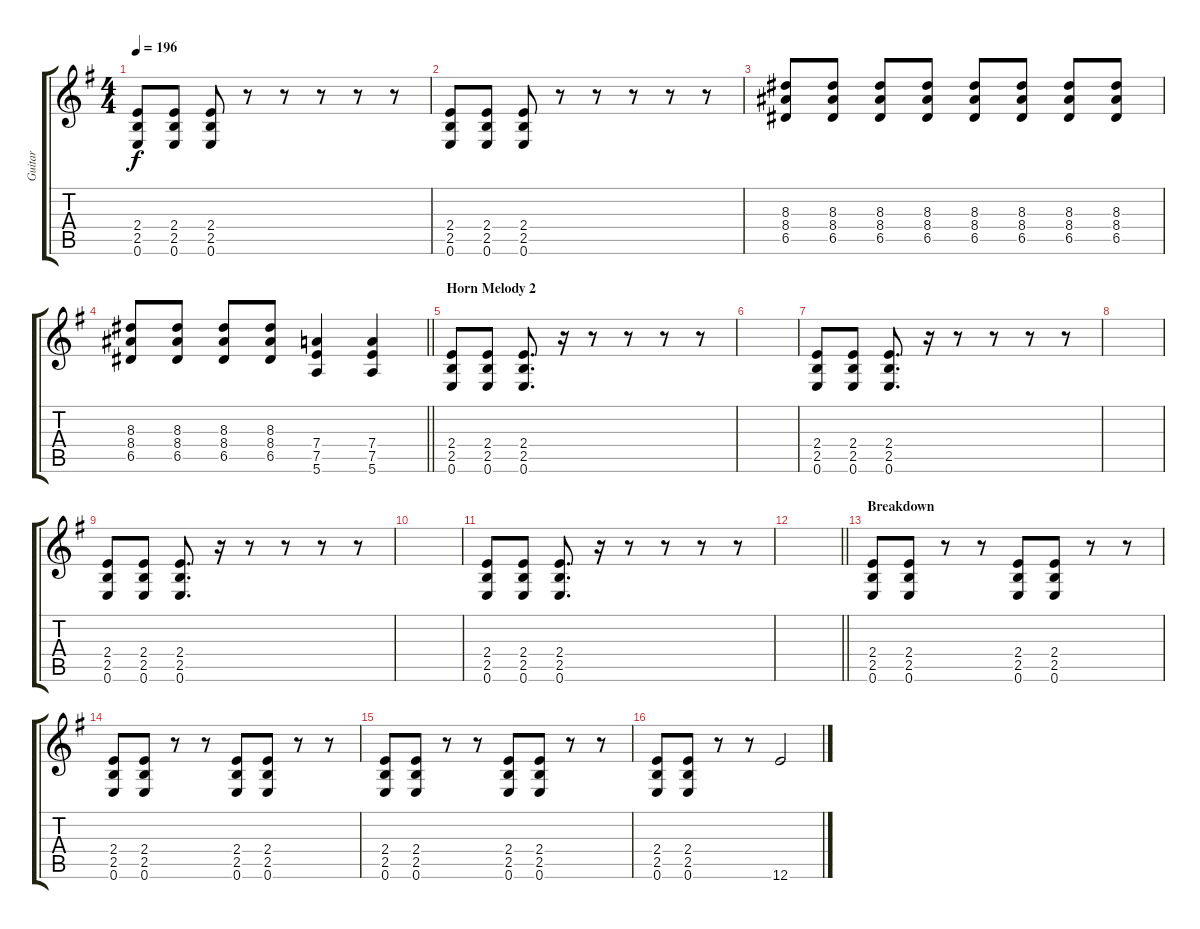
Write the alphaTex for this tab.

\track ("Guitar" "Guitar") {instrument distortionguitar}
\staff {score tabs}
\tuning (E4 B3 G3 D3 A2 E2) {hide}
\ts (4 4)
\tempo 196
\clef g2
\ks eminor
(2.4 2.5 0.6).8{dy f} (2.4 2.5 0.6).8 (2.4 2.5 0.6).8 r.8 r.8 r.8 r.8 r.8 |
(2.4 2.5 0.6).8 (2.4 2.5 0.6).8 (2.4 2.5 0.6).8 r.8 r.8 r.8 r.8 r.8 |
(8.3 8.4 6.5).8 (8.3 8.4 6.5).8 (8.3 8.4 6.5).8 (8.3 8.4 6.5).8 (8.3 8.4 6.5).8 (8.3 8.4 6.5).8 (8.3 8.4 6.5).8 (8.3 8.4 6.5).8 |
\barLineRight lightlight
(8.3 8.4 6.5).8 (8.3 8.4 6.5).8 (8.3 8.4 6.5).8 (8.3 8.4 6.5).8 (7.4 7.5 5.6).4 (7.4 7.5 5.6).4 |
\section ("" "Horn Melody 2")
(2.4 2.5 0.6).8 (2.4 2.5 0.6).8 (2.4 2.5 0.6).8{d} r.16 r.8 r.8 r.8 r.8 |
|
(2.4 2.5 0.6).8 (2.4 2.5 0.6).8 (2.4 2.5 0.6).8{d} r.16 r.8 r.8 r.8 r.8 |
|
(2.4 2.5 0.6).8 (2.4 2.5 0.6).8 (2.4 2.5 0.6).8{d} r.16 r.8 r.8 r.8 r.8 |
|
(2.4 2.5 0.6).8 (2.4 2.5 0.6).8 (2.4 2.5 0.6).8{d} r.16 r.8 r.8 r.8 r.8 |
\barLineRight lightlight
|
\section ("" "Breakdown")
(2.4 2.5 0.6).8 (2.4 2.5 0.6).8 r.8 r.8 (2.4 2.5 0.6).8 (2.4 2.5 0.6).8 r.8 r.8 |
(2.4 2.5 0.6).8 (2.4 2.5 0.6).8 r.8 r.8 (2.4 2.5 0.6).8 (2.4 2.5 0.6).8 r.8 r.8 |
(2.4 2.5 0.6).8 (2.4 2.5 0.6).8 r.8 r.8 (2.4 2.5 0.6).8 (2.4 2.5 0.6).8 r.8 r.8 |
(2.4 2.5 0.6).8 (2.4 2.5 0.6).8 r.8 r.8 12.6{sl}.2
